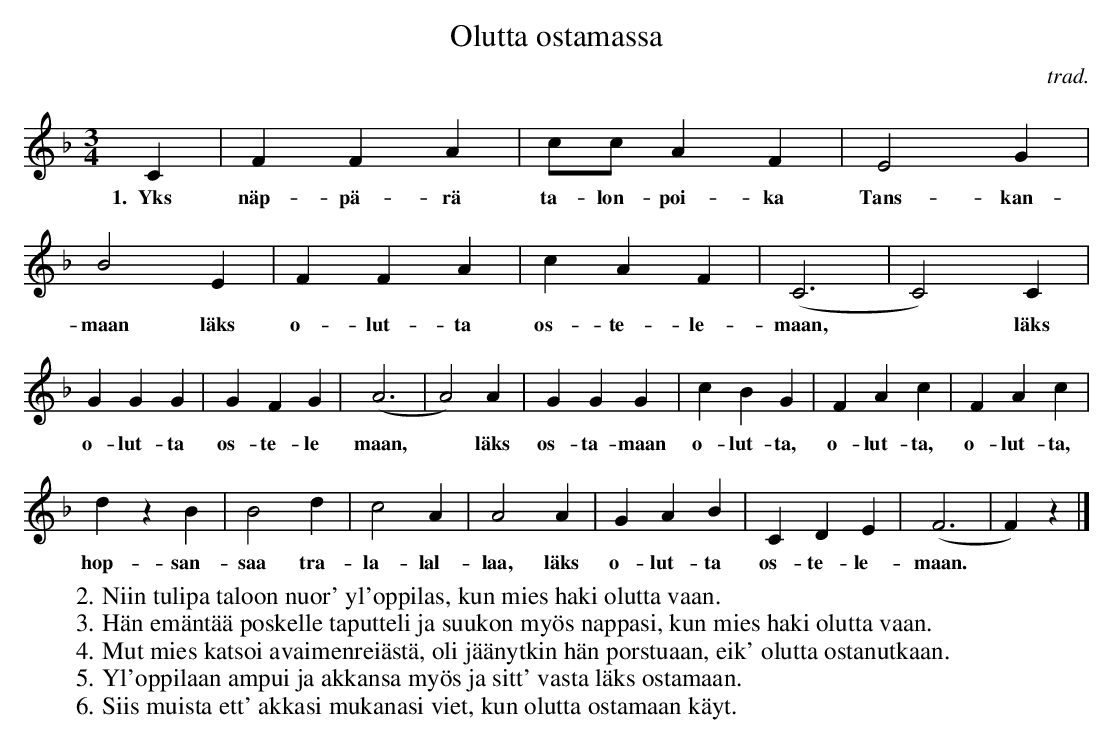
X:1
T:Olutta ostamassa
C:trad.
M:3/4
L:1/4
K:F
C | FFA | c/c/ A F | E2 G | B2 E | F F A | c A F | (C3 | C2) C |
w:1.~~Yks | näp-pä-rä | ta-lon-poi-ka | Tans-kan- | maan läks | o-lut-ta | os-te-le- | maan, | * läks
G G G | G F G | (A3 | A2) A | G G G | c B G | F A c | F A c |
w:o-lut-ta | os-te-le | maan, | * läks | os-ta-maan | o-lut-ta, | o-lut-ta, | o-lut-ta, |
d z B | B2 d | c2 A | A2 A | G A B | C D E | (F3 | F) z |]
w:hop-san- | saa tra- | la-lal- | laa, läks | o-lut-ta | os-te-le- | maan. |
W:2. Niin tulipa taloon nuor' yl'oppilas, kun mies haki olutta vaan.
W:3. Hän emäntää poskelle taputteli ja suukon myös nappasi, kun mies haki olutta vaan.
W:4. Mut mies katsoi avaimenreiästä, oli jäänytkin hän porstuaan, eik' olutta ostanutkaan.
W:5. Yl'oppilaan ampui ja akkansa myös ja sitt' vasta läks ostamaan.
W:6. Siis muista ett' akkasi mukanasi viet, kun olutta ostamaan käyt.
